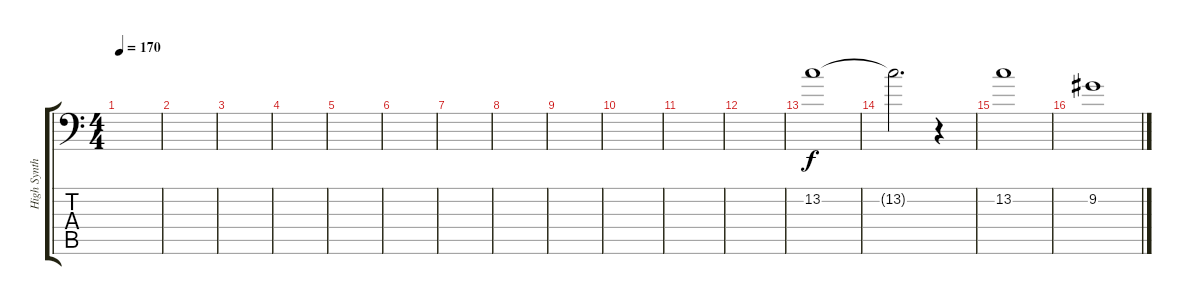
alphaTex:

\track ("High Synth" "High Synth") {instrument stringensemble1}
\staff {score tabs}
\tuning (E4 B3 G3 D3 A2 E1) {hide}
\ts (4 4)
\tempo 170
\clef f4
\ks c
|
|
|
|
|
|
|
|
|
|
|
|
13.2.1 |
13.2{t}.2{d} r.4 |
13.2.1 |
9.2.1
